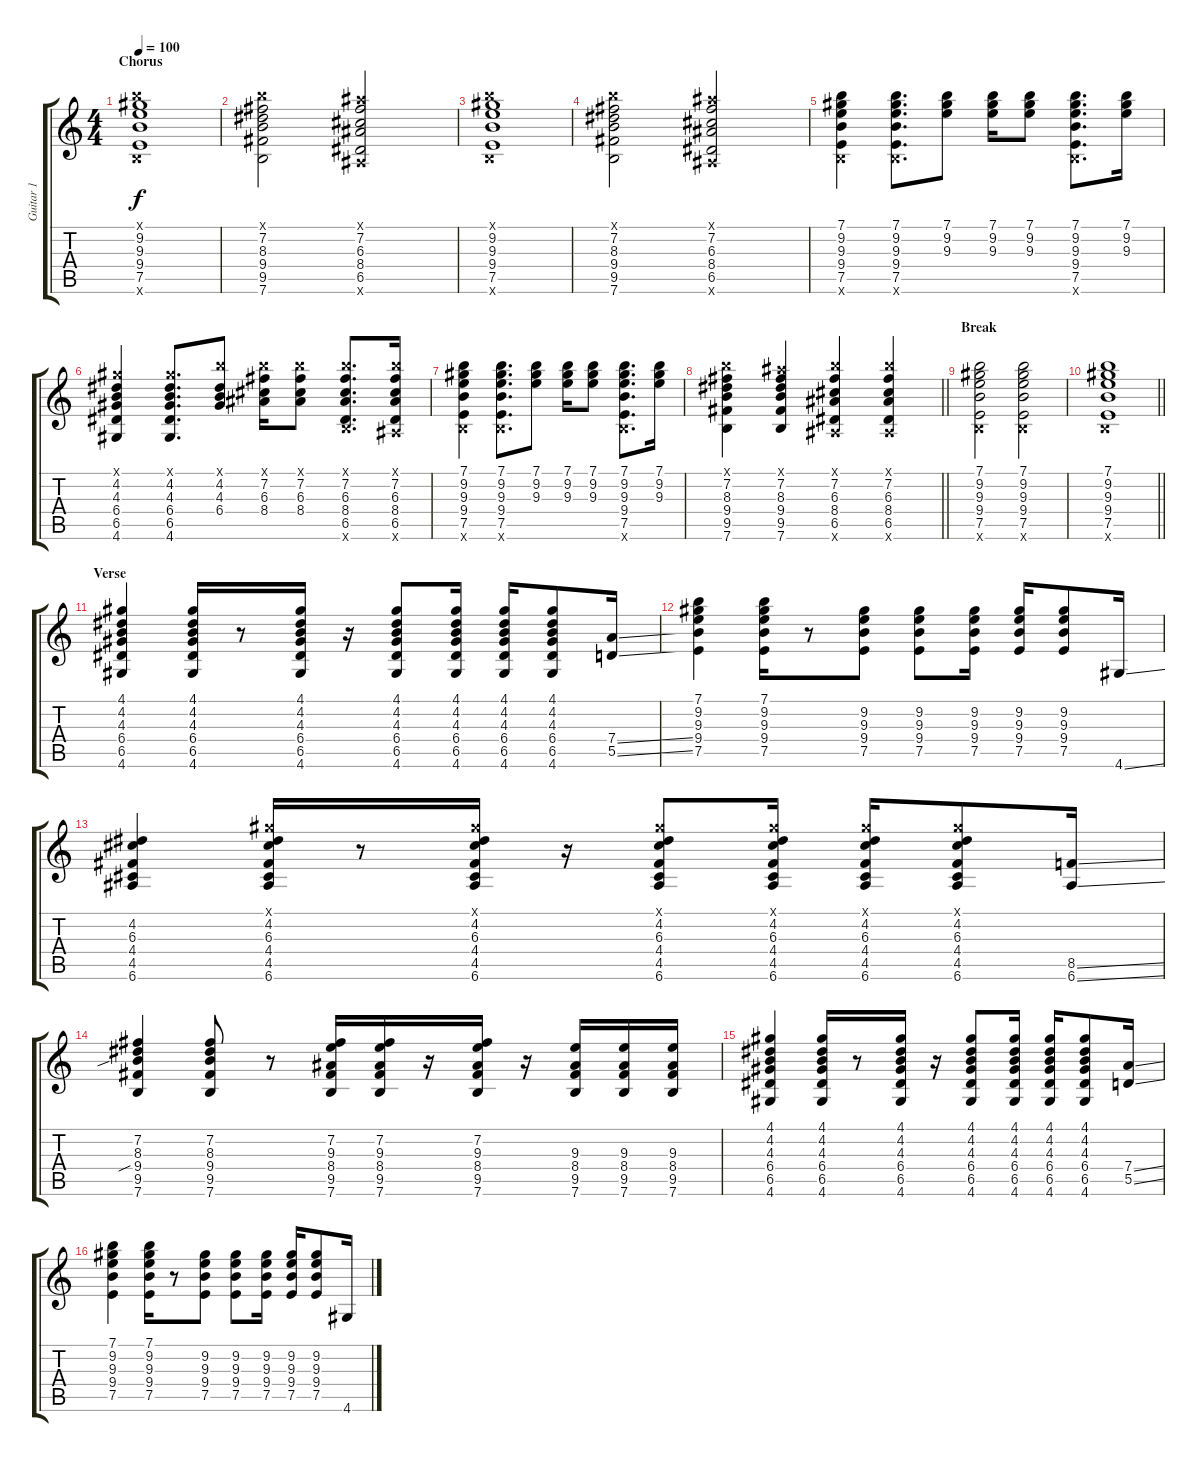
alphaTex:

\track ("Guitar 1" "Guitar 1") {instrument electricguitarjazz}
\staff {score tabs}
\tuning (E4 B3 G3 D3 A2 E2) {hide}
\ts (4 4)
\section ("" "Chorus")
\tempo 100
\clef g2
\ks c
(7.1{x} 9.2 9.3 9.4 7.5 7.6{x}).1{dy f} |
(7.1{x} 7.2 8.3 9.4 9.5 7.6).2 (6.1{x} 7.2 6.3 8.4 6.5 6.6{x}).2 |
(7.1{x} 9.2 9.3 9.4 7.5 7.6{x}).1 |
(7.1{x} 7.2 8.3 9.4 9.5 7.6).2 (6.1{x} 7.2 6.3 8.4 6.5 6.6{x}).2 |
(7.1 9.2 9.3 9.4 7.5 7.6{x}).4 (7.1 9.2 9.3 9.4 7.5 7.6{x}).8{d} (7.1 9.2 9.3).8 (7.1 9.2 9.3).16 (7.1 9.2 9.3).8 (7.1 9.2 9.3 9.4 7.5 7.6{x}).8{d} (7.1 9.2 9.3).16 |
(4.1{x} 4.2 4.3 6.4 6.5 4.6).4 (4.1{x} 4.2 4.3 6.4 6.5 4.6).8{d} (7.1{x} 4.2 4.3 6.4).8 (7.1{x} 7.2 6.3 8.4).16 (7.1{x} 7.2 6.3 8.4).8 (7.1{x} 7.2 6.3 8.4 6.5 7.6{x}).8{d} (7.1{x} 7.2 6.3 8.4 6.5 6.6{x}).16 |
(7.1 9.2 9.3 9.4 7.5 7.6{x}).4 (7.1 9.2 9.3 9.4 7.5 7.6{x}).8{d} (7.1 9.2 9.3).8 (7.1 9.2 9.3).16 (7.1 9.2 9.3).8 (7.1 9.2 9.3 9.4 7.5 7.6{x}).8{d} (7.1 9.2 9.3).16 |
\barLineRight lightlight
(7.1{x} 7.2 8.3 9.4 9.5 7.6).4 (6.1{x} 7.2 8.3 9.4 9.5 7.6).4 (7.1{x} 7.2 6.3 8.4 6.5 6.6{x}).4 (7.1{x} 7.2 6.3 8.4 6.5 6.6{x}).4 |
\section ("" "Break")
(7.1 9.2 9.3 9.4 7.5 7.6{x}).2 (7.1 9.2 9.3 9.4 7.5 7.6{x}).2 |
\barLineRight lightlight
(7.1 9.2 9.3 9.4 7.5 7.6{x}).1 |
\section ("" "Verse")
(4.1 4.2 4.3 6.4 6.5 4.6).4 (4.1 4.2 4.3 6.4 6.5 4.6).16 r.8 (4.1 4.2 4.3 6.4 6.5 4.6).16 r.16 (4.1 4.2 4.3 6.4 6.5 4.6).8 (4.1 4.2 4.3 6.4 6.5 4.6).16 (4.1 4.2 4.3 6.4 6.5 4.6).16 (4.1 4.2 4.3 6.4 6.5 4.6).8 (7.4{ss} 5.5{ss}).16 |
(7.1 9.2 9.3 9.4 7.5).4 (7.1 9.2 9.3 9.4 7.5).16 r.8 (9.2 9.3 9.4 7.5).8 (9.2 9.3 9.4 7.5).8 (9.2 9.3 9.4 7.5).16 (9.2 9.3 9.4 7.5).16 (9.2 9.3 9.4 7.5).8 4.6{ss}.16 |
(4.2 6.3 4.4 4.5 6.6).4 (4.1{x} 4.2 6.3 4.4 4.5 6.6).16 r.8 (4.1{x} 4.2 6.3 4.4 4.5 6.6).16 r.16 (4.1{x} 4.2 6.3 4.4 4.5 6.6).8 (4.1{x} 4.2 6.3 4.4 4.5 6.6).16 (4.1{x} 4.2 6.3 4.4 4.5 6.6).16 (4.1{x} 4.2 6.3 4.4 4.5 6.6).8 (8.5{ss} 6.6{ss}).16 |
(7.2 8.3 9.4{sib} 9.5 7.6).4 (7.2 8.3 9.4 9.5 7.6).8 r.8 (7.2 9.3 8.4 9.5 7.6).16 (7.2 9.3 8.4 9.5 7.6).16 r.16 (7.2 9.3 8.4 9.5 7.6).16 r.16 (9.3 8.4 9.5 7.6).16 (9.3 8.4 9.5 7.6).16 (9.3 8.4 9.5 7.6).16 |
(4.1 4.2 4.3 6.4 6.5 4.6).4 (4.1 4.2 4.3 6.4 6.5 4.6).16 r.8 (4.1 4.2 4.3 6.4 6.5 4.6).16 r.16 (4.1 4.2 4.3 6.4 6.5 4.6).8 (4.1 4.2 4.3 6.4 6.5 4.6).16 (4.1 4.2 4.3 6.4 6.5 4.6).16 (4.1 4.2 4.3 6.4 6.5 4.6).8 (7.4{ss} 5.5{ss}).16 |
(7.1 9.2 9.3 9.4 7.5).4 (7.1 9.2 9.3 9.4 7.5).16 r.8 (9.2 9.3 9.4 7.5).8 (9.2 9.3 9.4 7.5).8 (9.2 9.3 9.4 7.5).16 (9.2 9.3 9.4 7.5).16 (9.2 9.3 9.4 7.5).8 4.6{ss}.16
